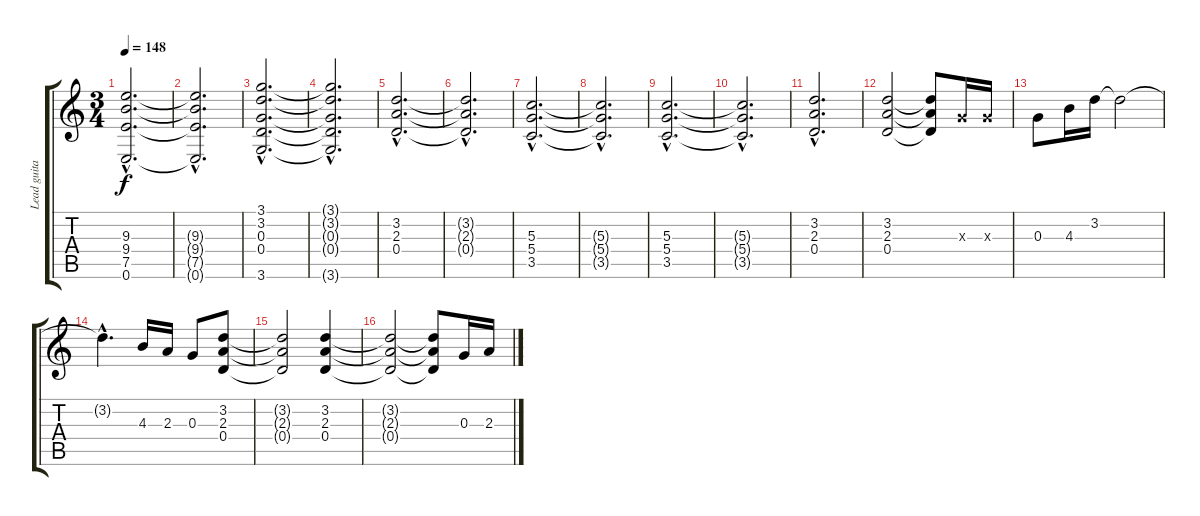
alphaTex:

\track ("Lead guitar" "Lead guita") {instrument distortionguitar}
\staff {score tabs}
\tuning (E4 B3 G3 D3 A2 E2) {hide}
\ts (3 4)
\tempo 148
\clef g2
\ks c
(9.3{hac} 9.4{hac} 7.5{hac} 0.6{hac}).2{d dy f} |
(9.3{hac t} 9.4{hac t} 7.5{hac t} 0.6{hac t}).2{d} |
(3.1{hac} 3.2{hac} 0.3{hac} 0.4{hac} 3.6{hac}).2{d} |
(3.1{hac t} 3.2{hac t} 0.3{hac t} 0.4{hac t} 3.6{hac t}).2{d} |
(3.2{hac} 2.3{hac} 0.4{hac}).2{d} |
(3.2{hac t} 2.3{hac t} 0.4{hac t}).2{d} |
(5.3{hac} 5.4{hac} 3.5{hac}).2{d} |
(5.3{hac t} 5.4{hac t} 3.5{hac t}).2{d} |
(5.3{hac} 5.4{hac} 3.5{hac}).2{d} |
(5.3{hac t} 5.4{hac t} 3.5{hac t}).2{d} |
(3.2{hac} 2.3{hac} 0.4{hac}).2{d} |
(3.2 2.3 0.4).2 (3.2{t} 2.3{t} 0.4{t}).8 0.3{x}.16 0.3{x}.16 |
0.3.8 4.3.16 3.2.16 3.2{t}.2 |
3.2{hac t}.4{d} 4.3.16 2.3.16 0.3.8 (3.2 2.3 0.4).8 |
(3.2{t} 2.3{t} 0.4{t}).2 (3.2 2.3 0.4).4 |
(3.2{t} 2.3{t} 0.4{t}).2 (3.2{t} 2.3{t} 0.4{t}).8 0.3.16 2.3.16
